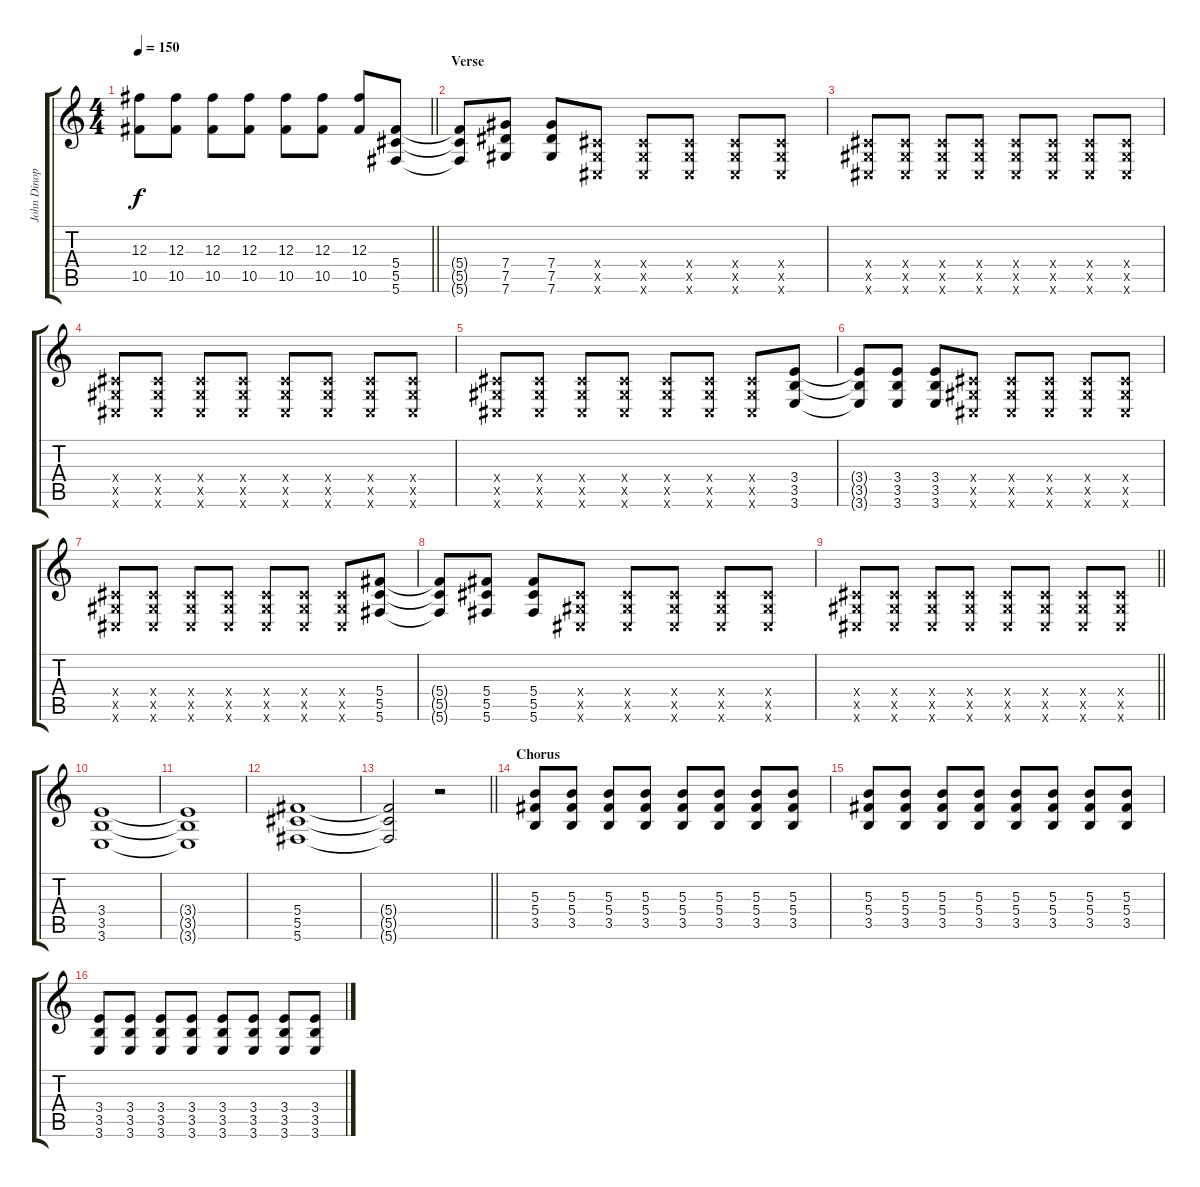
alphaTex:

\track ("John Dinopol" "John Dinop") {instrument distortionguitar}
\staff {score tabs}
\tuning (Eb4 Bb3 Gb3 Db3 Ab2 Db2) {hide}
\ts (4 4)
\tempo 150
\clef g2
\barLineRight lightlight
\ks c
(12.3 10.5).8{dy f} (12.3 10.5).8 (12.3 10.5).8 (12.3 10.5).8 (12.3 10.5).8 (12.3 10.5).8 (12.3 10.5).8 (5.4 5.5 5.6).8 |
\section ("" "Verse")
(5.4{t} 5.5{t} 5.6{t}).8 (7.4 7.5 7.6).8 (7.4 7.5 7.6).8 (0.4{x} 0.5{x} 0.6{x}).8{volume 5} (0.4{x} 0.5{x} 0.6{x}).8 (0.4{x} 0.5{x} 0.6{x}).8 (0.4{x} 0.5{x} 0.6{x}).8 (0.4{x} 0.5{x} 0.6{x}).8 |
(0.4{x} 0.5{x} 0.6{x}).8 (0.4{x} 0.5{x} 0.6{x}).8 (0.4{x} 0.5{x} 0.6{x}).8 (0.4{x} 0.5{x} 0.6{x}).8 (0.4{x} 0.5{x} 0.6{x}).8 (0.4{x} 0.5{x} 0.6{x}).8 (0.4{x} 0.5{x} 0.6{x}).8 (0.4{x} 0.5{x} 0.6{x}).8 |
(0.4{x} 0.5{x} 0.6{x}).8 (0.4{x} 0.5{x} 0.6{x}).8 (0.4{x} 0.5{x} 0.6{x}).8 (0.4{x} 0.5{x} 0.6{x}).8 (0.4{x} 0.5{x} 0.6{x}).8 (0.4{x} 0.5{x} 0.6{x}).8 (0.4{x} 0.5{x} 0.6{x}).8 (0.4{x} 0.5{x} 0.6{x}).8 |
(0.4{x} 0.5{x} 0.6{x}).8 (0.4{x} 0.5{x} 0.6{x}).8 (0.4{x} 0.5{x} 0.6{x}).8 (0.4{x} 0.5{x} 0.6{x}).8 (0.4{x} 0.5{x} 0.6{x}).8 (0.4{x} 0.5{x} 0.6{x}).8 (0.4{x} 0.5{x} 0.6{x}).8 (3.4 3.5 3.6).8{volume 10} |
(3.4{t} 3.5{t} 3.6{t}).8 (3.4 3.5 3.6).8 (3.4 3.5 3.6).8 (0.4{x} 0.5{x} 0.6{x}).8{volume 5} (0.4{x} 0.5{x} 0.6{x}).8 (0.4{x} 0.5{x} 0.6{x}).8 (0.4{x} 0.5{x} 0.6{x}).8 (0.4{x} 0.5{x} 0.6{x}).8 |
(0.4{x} 0.5{x} 0.6{x}).8 (0.4{x} 0.5{x} 0.6{x}).8 (0.4{x} 0.5{x} 0.6{x}).8 (0.4{x} 0.5{x} 0.6{x}).8 (0.4{x} 0.5{x} 0.6{x}).8 (0.4{x} 0.5{x} 0.6{x}).8 (0.4{x} 0.5{x} 0.6{x}).8 (5.4 5.5 5.6).8{volume 10} |
(5.4{t} 5.5{t} 5.6{t}).8 (5.4 5.5 5.6).8 (5.4 5.5 5.6).8 (0.4{x} 0.5{x} 0.6{x}).8{volume 5} (0.4{x} 0.5{x} 0.6{x}).8 (0.4{x} 0.5{x} 0.6{x}).8 (0.4{x} 0.5{x} 0.6{x}).8 (0.4{x} 0.5{x} 0.6{x}).8 |
\barLineRight lightlight
(0.4{x} 0.5{x} 0.6{x}).8 (0.4{x} 0.5{x} 0.6{x}).8 (0.4{x} 0.5{x} 0.6{x}).8 (0.4{x} 0.5{x} 0.6{x}).8 (0.4{x} 0.5{x} 0.6{x}).8 (0.4{x} 0.5{x} 0.6{x}).8 (0.4{x} 0.5{x} 0.6{x}).8 (0.4{x} 0.5{x} 0.6{x}).8 |
(3.4 3.5 3.6).1{volume 10} |
(3.4{t} 3.5{t} 3.6{t}).1 |
(5.4 5.5 5.6).1 |
\barLineRight lightlight
(5.4{t} 5.5{t} 5.6{t}).2 r.2 |
\section ("" "Chorus")
(5.3 5.4 3.5).8 (5.3 5.4 3.5).8 (5.3 5.4 3.5).8 (5.3 5.4 3.5).8 (5.3 5.4 3.5).8 (5.3 5.4 3.5).8 (5.3 5.4 3.5).8 (5.3 5.4 3.5).8 |
(5.3 5.4 3.5).8 (5.3 5.4 3.5).8 (5.3 5.4 3.5).8 (5.3 5.4 3.5).8 (5.3 5.4 3.5).8 (5.3 5.4 3.5).8 (5.3 5.4 3.5).8 (5.3 5.4 3.5).8 |
(3.4 3.5 3.6).8 (3.4 3.5 3.6).8 (3.4 3.5 3.6).8 (3.4 3.5 3.6).8 (3.4 3.5 3.6).8 (3.4 3.5 3.6).8 (3.4 3.5 3.6).8 (3.4 3.5 3.6).8
